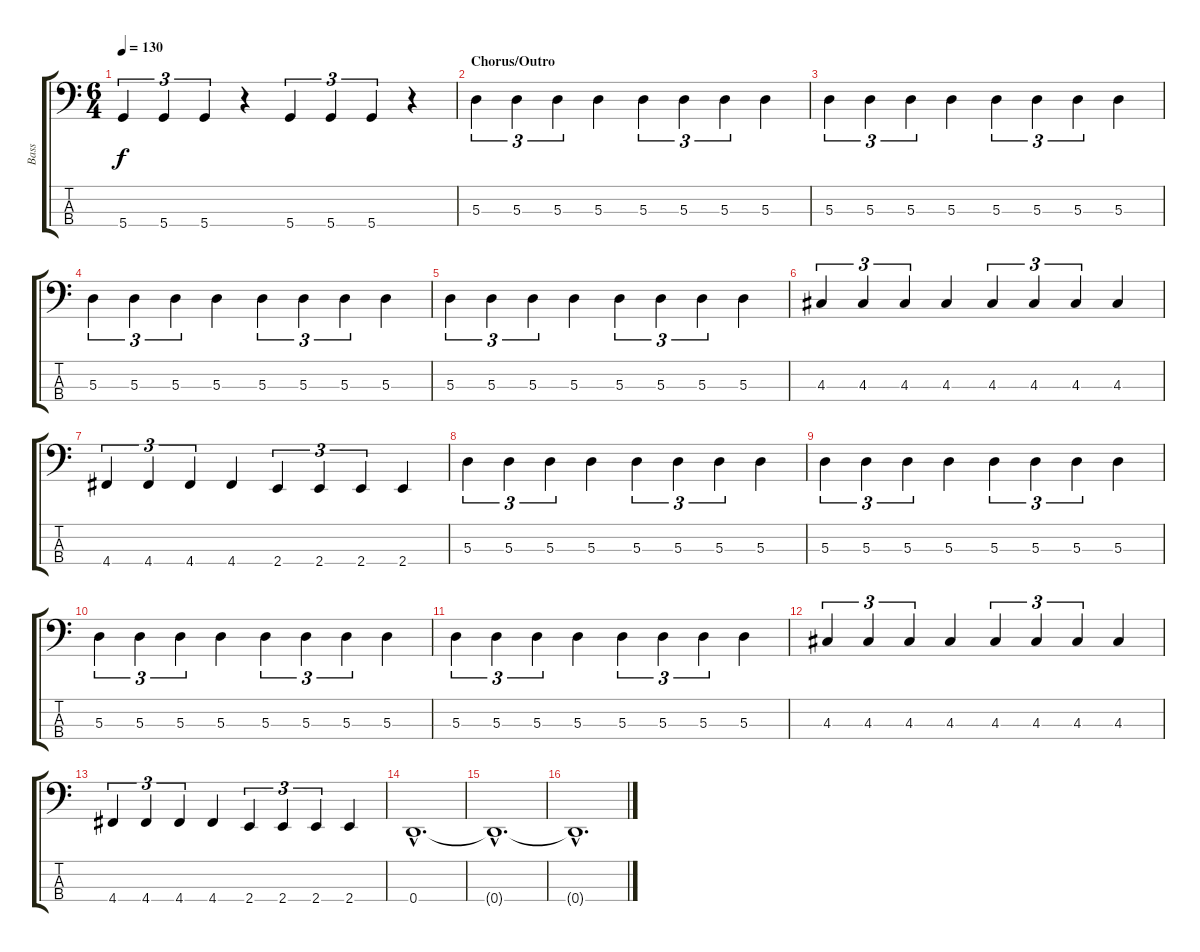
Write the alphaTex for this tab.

\track ("Bass" "Bass") {instrument electricbasspick}
\staff {score tabs}
\tuning (G2 D2 A1 D1) {hide}
\ts (6 4)
\tempo 130
\clef f4
\ks c
5.4.4{tu (3 2) dy f} 5.4.4{tu (3 2)} 5.4.4{tu (3 2)} r.4 5.4.4{tu (3 2)} 5.4.4{tu (3 2)} 5.4.4{tu (3 2)} r.4 |
\section ("" "Chorus/Outro")
5.3.4{tu (3 2)} 5.3.4{tu (3 2)} 5.3.4{tu (3 2)} 5.3.4 5.3.4{tu (3 2)} 5.3.4{tu (3 2)} 5.3.4{tu (3 2)} 5.3.4 |
5.3.4{tu (3 2)} 5.3.4{tu (3 2)} 5.3.4{tu (3 2)} 5.3.4 5.3.4{tu (3 2)} 5.3.4{tu (3 2)} 5.3.4{tu (3 2)} 5.3.4 |
5.3.4{tu (3 2)} 5.3.4{tu (3 2)} 5.3.4{tu (3 2)} 5.3.4 5.3.4{tu (3 2)} 5.3.4{tu (3 2)} 5.3.4{tu (3 2)} 5.3.4 |
5.3.4{tu (3 2)} 5.3.4{tu (3 2)} 5.3.4{tu (3 2)} 5.3.4 5.3.4{tu (3 2)} 5.3.4{tu (3 2)} 5.3.4{tu (3 2)} 5.3.4 |
4.3.4{tu (3 2)} 4.3.4{tu (3 2)} 4.3.4{tu (3 2)} 4.3.4 4.3.4{tu (3 2)} 4.3.4{tu (3 2)} 4.3.4{tu (3 2)} 4.3.4 |
4.4.4{tu (3 2)} 4.4.4{tu (3 2)} 4.4.4{tu (3 2)} 4.4.4 2.4.4{tu (3 2)} 2.4.4{tu (3 2)} 2.4.4{tu (3 2)} 2.4.4 |
5.3.4{tu (3 2)} 5.3.4{tu (3 2)} 5.3.4{tu (3 2)} 5.3.4 5.3.4{tu (3 2)} 5.3.4{tu (3 2)} 5.3.4{tu (3 2)} 5.3.4 |
5.3.4{tu (3 2)} 5.3.4{tu (3 2)} 5.3.4{tu (3 2)} 5.3.4 5.3.4{tu (3 2)} 5.3.4{tu (3 2)} 5.3.4{tu (3 2)} 5.3.4 |
5.3.4{tu (3 2)} 5.3.4{tu (3 2)} 5.3.4{tu (3 2)} 5.3.4 5.3.4{tu (3 2)} 5.3.4{tu (3 2)} 5.3.4{tu (3 2)} 5.3.4 |
5.3.4{tu (3 2)} 5.3.4{tu (3 2)} 5.3.4{tu (3 2)} 5.3.4 5.3.4{tu (3 2)} 5.3.4{tu (3 2)} 5.3.4{tu (3 2)} 5.3.4 |
4.3.4{tu (3 2)} 4.3.4{tu (3 2)} 4.3.4{tu (3 2)} 4.3.4 4.3.4{tu (3 2)} 4.3.4{tu (3 2)} 4.3.4{tu (3 2)} 4.3.4 |
4.4.4{tu (3 2)} 4.4.4{tu (3 2)} 4.4.4{tu (3 2)} 4.4.4 2.4.4{tu (3 2)} 2.4.4{tu (3 2)} 2.4.4{tu (3 2)} 2.4.4 |
0.4{hac}.1{d} |
0.4{hac t}.1{d} |
0.4{hac t}.1{d}
